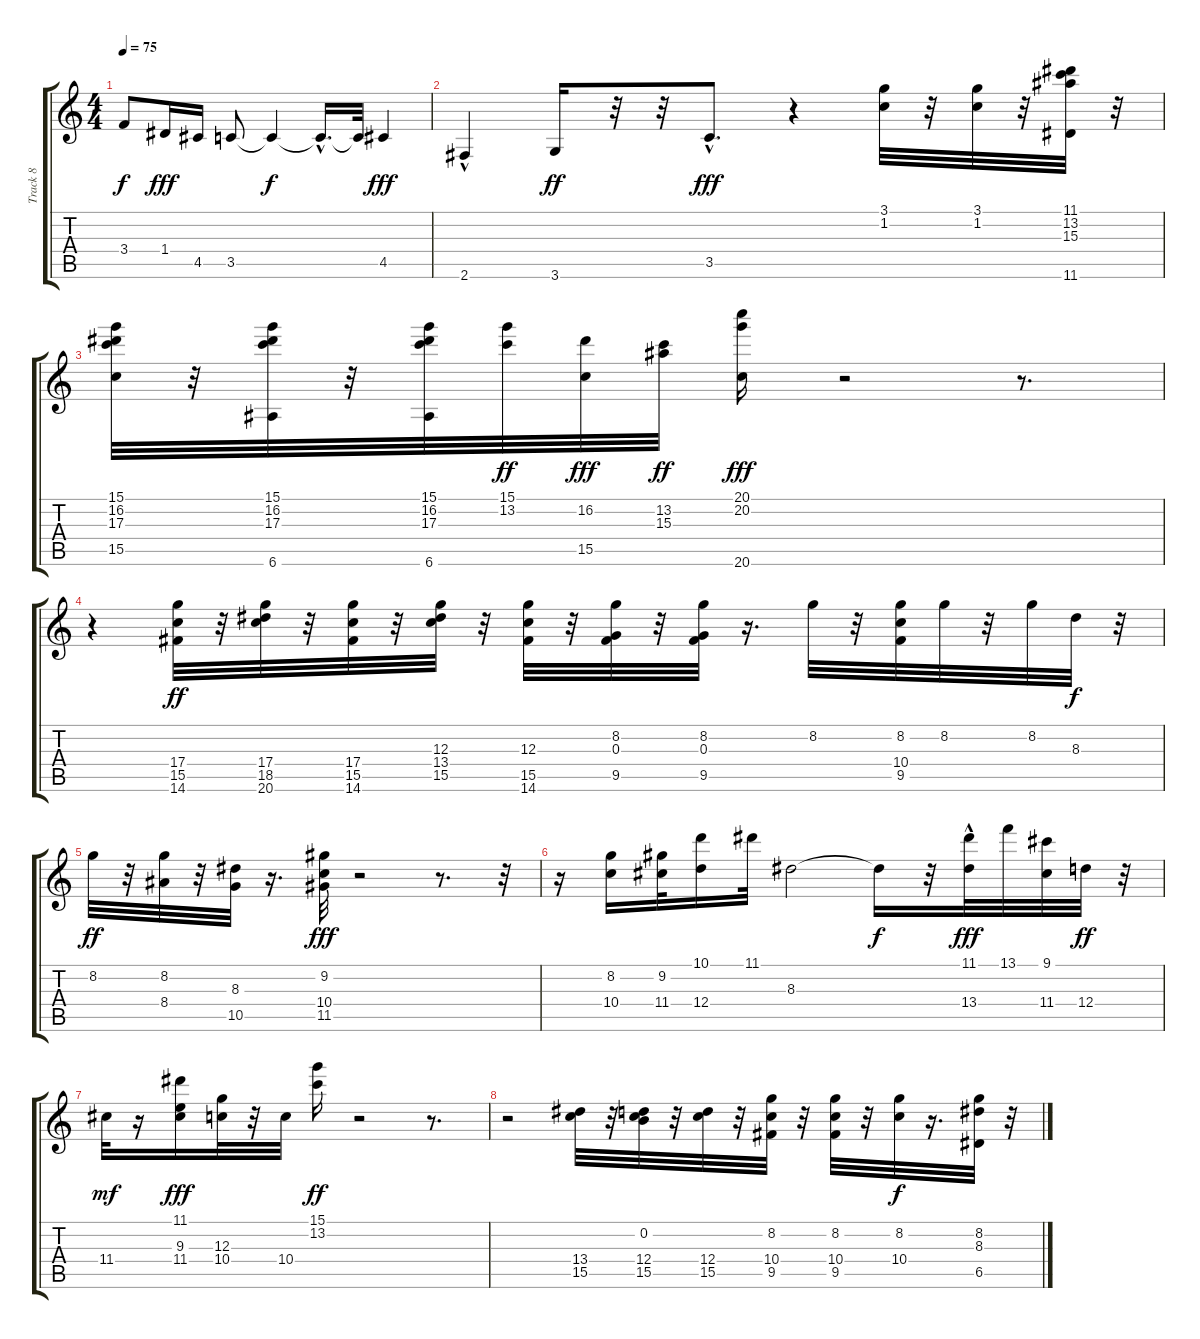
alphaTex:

\track ("Track 8" "Track 8") {instrument acousticguitarnylon}
\staff {score tabs}
\tuning (E4 B3 G3 D3 A2 E2) {hide}
\ts (4 4)
\tempo 75
\clef g2
\ks c
3.4{t}.8{dy f} 1.4.16{dy fff} 4.5.16 3.5.8 3.5{t}.4{dy f} 3.5{hac t}.16{d} 3.5{t}.32 4.5.4{dy fff} |
2.6{hac}.4 3.6.16{dy ff} r.32 r.32 3.5{hac}.8{d dy fff} r.4 (3.1 1.2).32{volume 16 instrument stringensemble1} r.32 (3.1 1.2).32 r.32 (11.1 13.2 15.3 11.6).32 r.32 |
(15.1 16.2 17.3 15.5).32 r.32 (15.1 16.2 17.3 6.6).32 r.32 (15.1 16.2 17.3 6.6).32 (15.1 13.2).32{dy ff} (16.2 15.5).32{dy fff} (13.2 15.3).32{dy ff} (20.1 20.2 20.6).16{dy fff} r.2 r.8{d} |
r.4 (17.4 15.5 14.6).32{dy ff} r.32 (17.4 18.5 20.6).32 r.32 (17.4 15.5 14.6).32 r.32 (12.3 13.4 15.5).32 r.32 (12.3 15.5 14.6).32 r.32 (8.2 0.3 9.5).32 r.32 (8.2 0.3 9.5).32 r.16{d} 8.2.32 r.32 (8.2 10.4 9.5).32 8.2.32 r.32 8.2.32 8.3.32{dy f} r.32 |
8.2.32{dy ff} r.32 (8.2 8.4).32 r.32 (8.3 10.5).32 r.16{d} (9.2 10.4 11.5).32{dy fff} r.2 r.8{d} r.32 |
r.16 (8.2 10.4).16 (9.2 11.4).32 (10.1 12.4).16 11.1.32 8.3.2 8.3{t}.16{dy f} r.32 (11.1{hac} 13.4).32{dy fff} 13.1.32 (9.1 11.4).32 12.4.32{dy ff} r.32 |
11.4.32{dy mf} r.16 (11.1 9.3 11.4).16{dy fff} (12.3 10.4).32 r.32 10.4.32 (15.1 13.2).16{dy ff} r.2 r.8{d} |
r.2 (13.4 15.5).32 r.32 (0.2 12.4 15.5).32 r.32 (12.4 15.5).32 r.32 (8.2 10.4 9.5).32 r.32 (8.2 10.4 9.5).32 r.32 (8.2 10.4).32{dy f} r.16{d} (8.2 8.3 6.5).32 r.32
